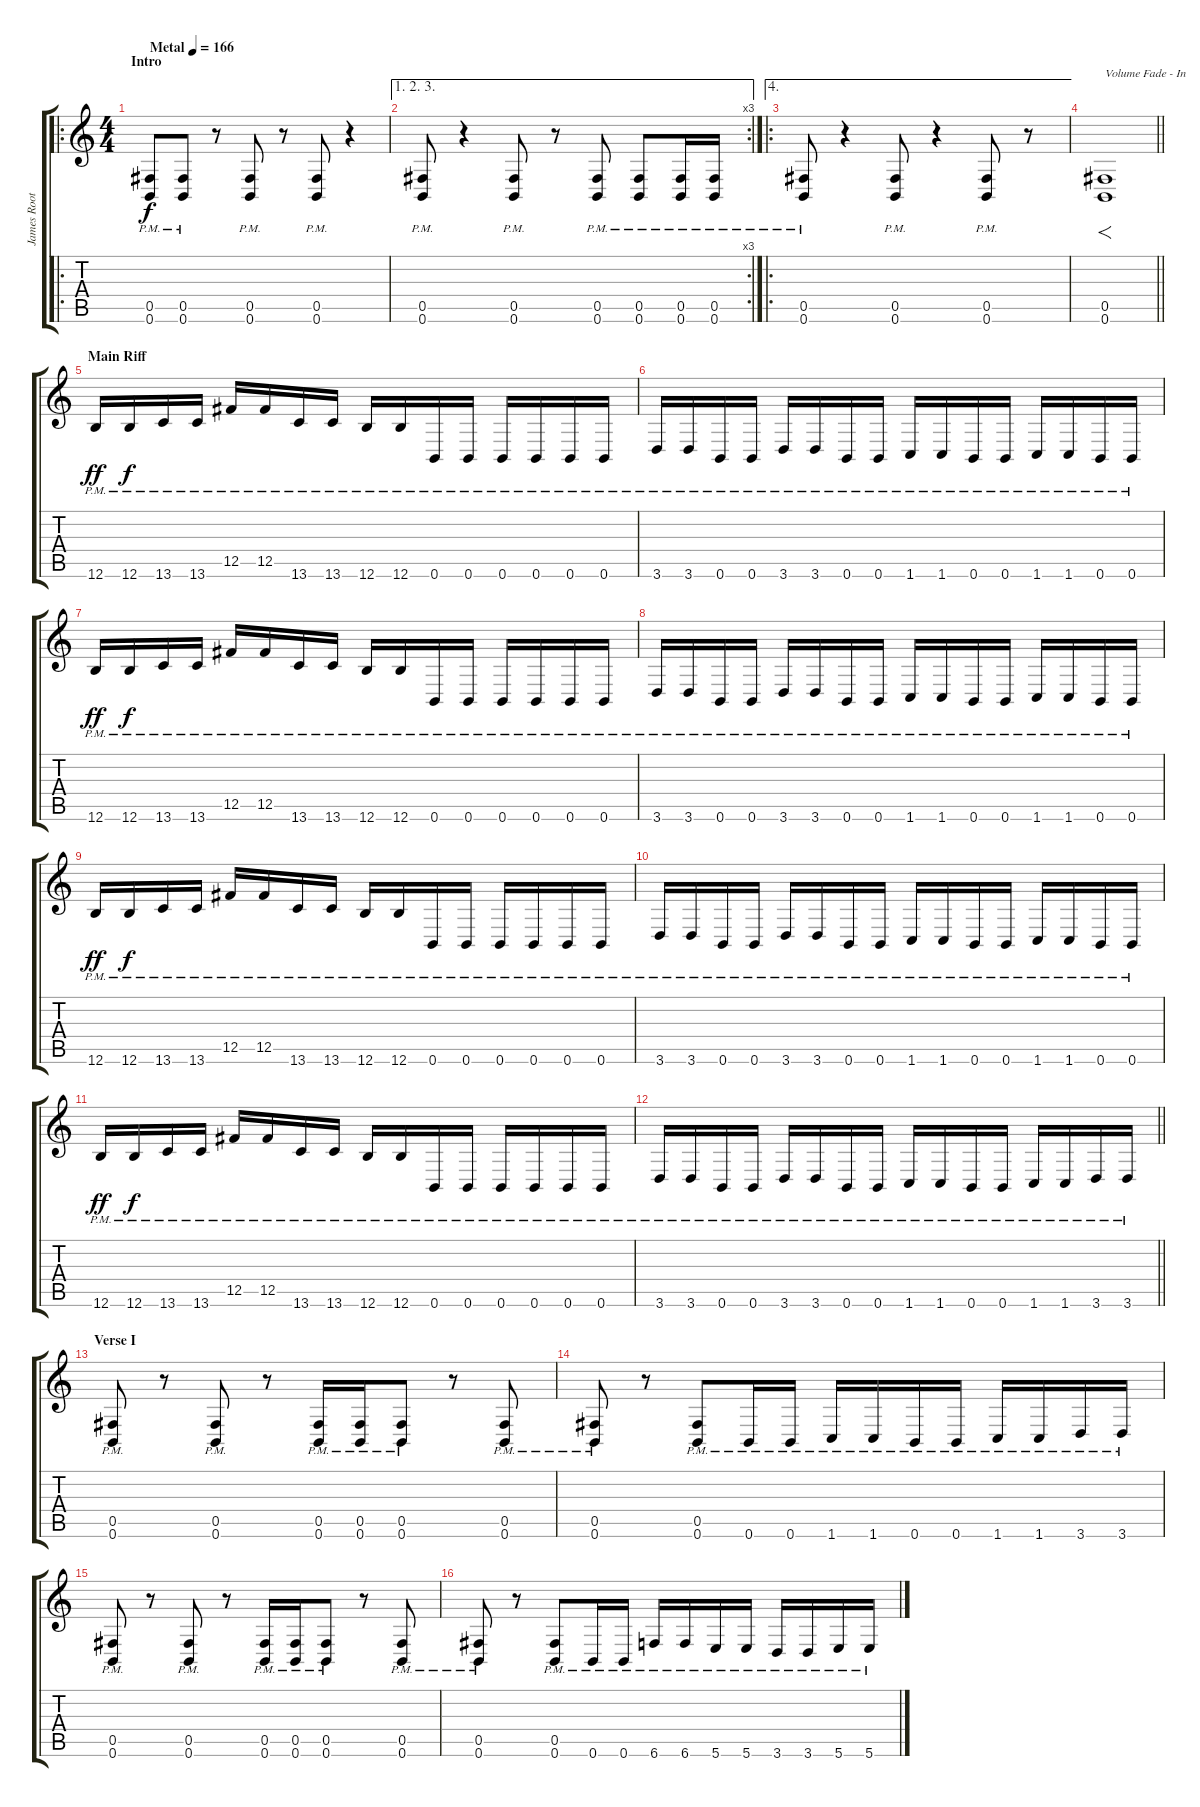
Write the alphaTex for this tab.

\track ("James Root (Guitar II)" "James Root") {instrument overdrivenguitar}
\staff {score tabs}
\tuning (Db4 Ab3 E3 B2 Gb2 B1) {hide}
\ro
\ts (4 4)
\section ("" "Intro")
\tempo (166 "Metal")
\clef g2
\ks c
(0.5{pm} 0.6{pm}).8{dy f volume 13 balance 16 instrument overdrivenguitar} (0.5{pm} 0.6{pm}).8 r.8 (0.5{pm} 0.6{pm}).8 r.8 (0.5{pm} 0.6{pm}).8 r.4 |
\ae (1 2 3)
\rc 3
(0.5{pm} 0.6{pm}).8 r.4 (0.5{pm} 0.6{pm}).8 r.8 (0.5{pm} 0.6{pm}).8 (0.5{pm} 0.6{pm}).8 (0.5{pm} 0.6{pm}).16 (0.5{pm} 0.6{pm}).16 |
\ae 4
\ro
(0.5{pm} 0.6{pm}).8 r.4 (0.5{pm} 0.6{pm}).8 r.4 (0.5{pm} 0.6{pm}).8 r.8 |
\barLineRight lightlight
(0.5 0.6).1{f txt "Volume Fade - In"} |
\section ("" "Main Riff")
12.6{pm}.16{dy ff volume 14} 12.6{pm}.16{dy f} 13.6{pm}.16 13.6{pm}.16 12.5{pm}.16 12.5{pm}.16 13.6{pm}.16 13.6{pm}.16 12.6{pm}.16 12.6{pm}.16 0.6{pm}.16 0.6{pm}.16 0.6{pm}.16 0.6{pm}.16 0.6{pm}.16 0.6{pm}.16 |
3.6{pm}.16 3.6{pm}.16 0.6{pm}.16 0.6{pm}.16 3.6{pm}.16 3.6{pm}.16 0.6{pm}.16 0.6{pm}.16 1.6{pm}.16 1.6{pm}.16 0.6{pm}.16 0.6{pm}.16 1.6{pm}.16 1.6{pm}.16 0.6{pm}.16 0.6{pm}.16 |
12.6{pm}.16{dy ff} 12.6{pm}.16{dy f} 13.6{pm}.16 13.6{pm}.16 12.5{pm}.16 12.5{pm}.16 13.6{pm}.16 13.6{pm}.16 12.6{pm}.16 12.6{pm}.16 0.6{pm}.16 0.6{pm}.16 0.6{pm}.16 0.6{pm}.16 0.6{pm}.16 0.6{pm}.16 |
3.6{pm}.16 3.6{pm}.16 0.6{pm}.16 0.6{pm}.16 3.6{pm}.16 3.6{pm}.16 0.6{pm}.16 0.6{pm}.16 1.6{pm}.16 1.6{pm}.16 0.6{pm}.16 0.6{pm}.16 1.6{pm}.16 1.6{pm}.16 0.6{pm}.16 0.6{pm}.16 |
12.6{pm}.16{dy ff} 12.6{pm}.16{dy f} 13.6{pm}.16 13.6{pm}.16 12.5{pm}.16 12.5{pm}.16 13.6{pm}.16 13.6{pm}.16 12.6{pm}.16 12.6{pm}.16 0.6{pm}.16 0.6{pm}.16 0.6{pm}.16 0.6{pm}.16 0.6{pm}.16 0.6{pm}.16 |
3.6{pm}.16 3.6{pm}.16 0.6{pm}.16 0.6{pm}.16 3.6{pm}.16 3.6{pm}.16 0.6{pm}.16 0.6{pm}.16 1.6{pm}.16 1.6{pm}.16 0.6{pm}.16 0.6{pm}.16 1.6{pm}.16 1.6{pm}.16 0.6{pm}.16 0.6{pm}.16 |
12.6{pm}.16{dy ff} 12.6{pm}.16{dy f} 13.6{pm}.16 13.6{pm}.16 12.5{pm}.16 12.5{pm}.16 13.6{pm}.16 13.6{pm}.16 12.6{pm}.16 12.6{pm}.16 0.6{pm}.16 0.6{pm}.16 0.6{pm}.16 0.6{pm}.16 0.6{pm}.16 0.6{pm}.16 |
\barLineRight lightlight
3.6{pm}.16 3.6{pm}.16 0.6{pm}.16 0.6{pm}.16 3.6{pm}.16 3.6{pm}.16 0.6{pm}.16 0.6{pm}.16 1.6{pm}.16 1.6{pm}.16 0.6{pm}.16 0.6{pm}.16 1.6{pm}.16 1.6{pm}.16 3.6{pm}.16 3.6{pm}.16 |
\section ("" "Verse I")
(0.5{pm} 0.6{pm}).8{volume 13} r.8 (0.5{pm} 0.6{pm}).8 r.8 (0.5{pm} 0.6{pm}).16 (0.5{pm} 0.6{pm}).16 (0.5{pm} 0.6{pm}).8 r.8 (0.5{pm} 0.6{pm}).8 |
(0.5{pm} 0.6{pm}).8 r.8 (0.5{pm} 0.6{pm}).8 0.6{pm}.16 0.6{pm}.16 1.6{pm}.16 1.6{pm}.16 0.6{pm}.16 0.6{pm}.16 1.6{pm}.16 1.6{pm}.16 3.6{pm}.16 3.6{pm}.16 |
(0.5{pm} 0.6{pm}).8 r.8 (0.5{pm} 0.6{pm}).8 r.8 (0.5{pm} 0.6{pm}).16 (0.5{pm} 0.6{pm}).16 (0.5{pm} 0.6{pm}).8 r.8 (0.5{pm} 0.6{pm}).8 |
(0.5{pm} 0.6{pm}).8 r.8 (0.5{pm} 0.6{pm}).8 0.6{pm}.16 0.6{pm}.16 6.6{pm}.16 6.6{pm}.16 5.6{pm}.16 5.6{pm}.16 3.6{pm}.16 3.6{pm}.16 5.6{pm}.16 5.6{pm}.16
